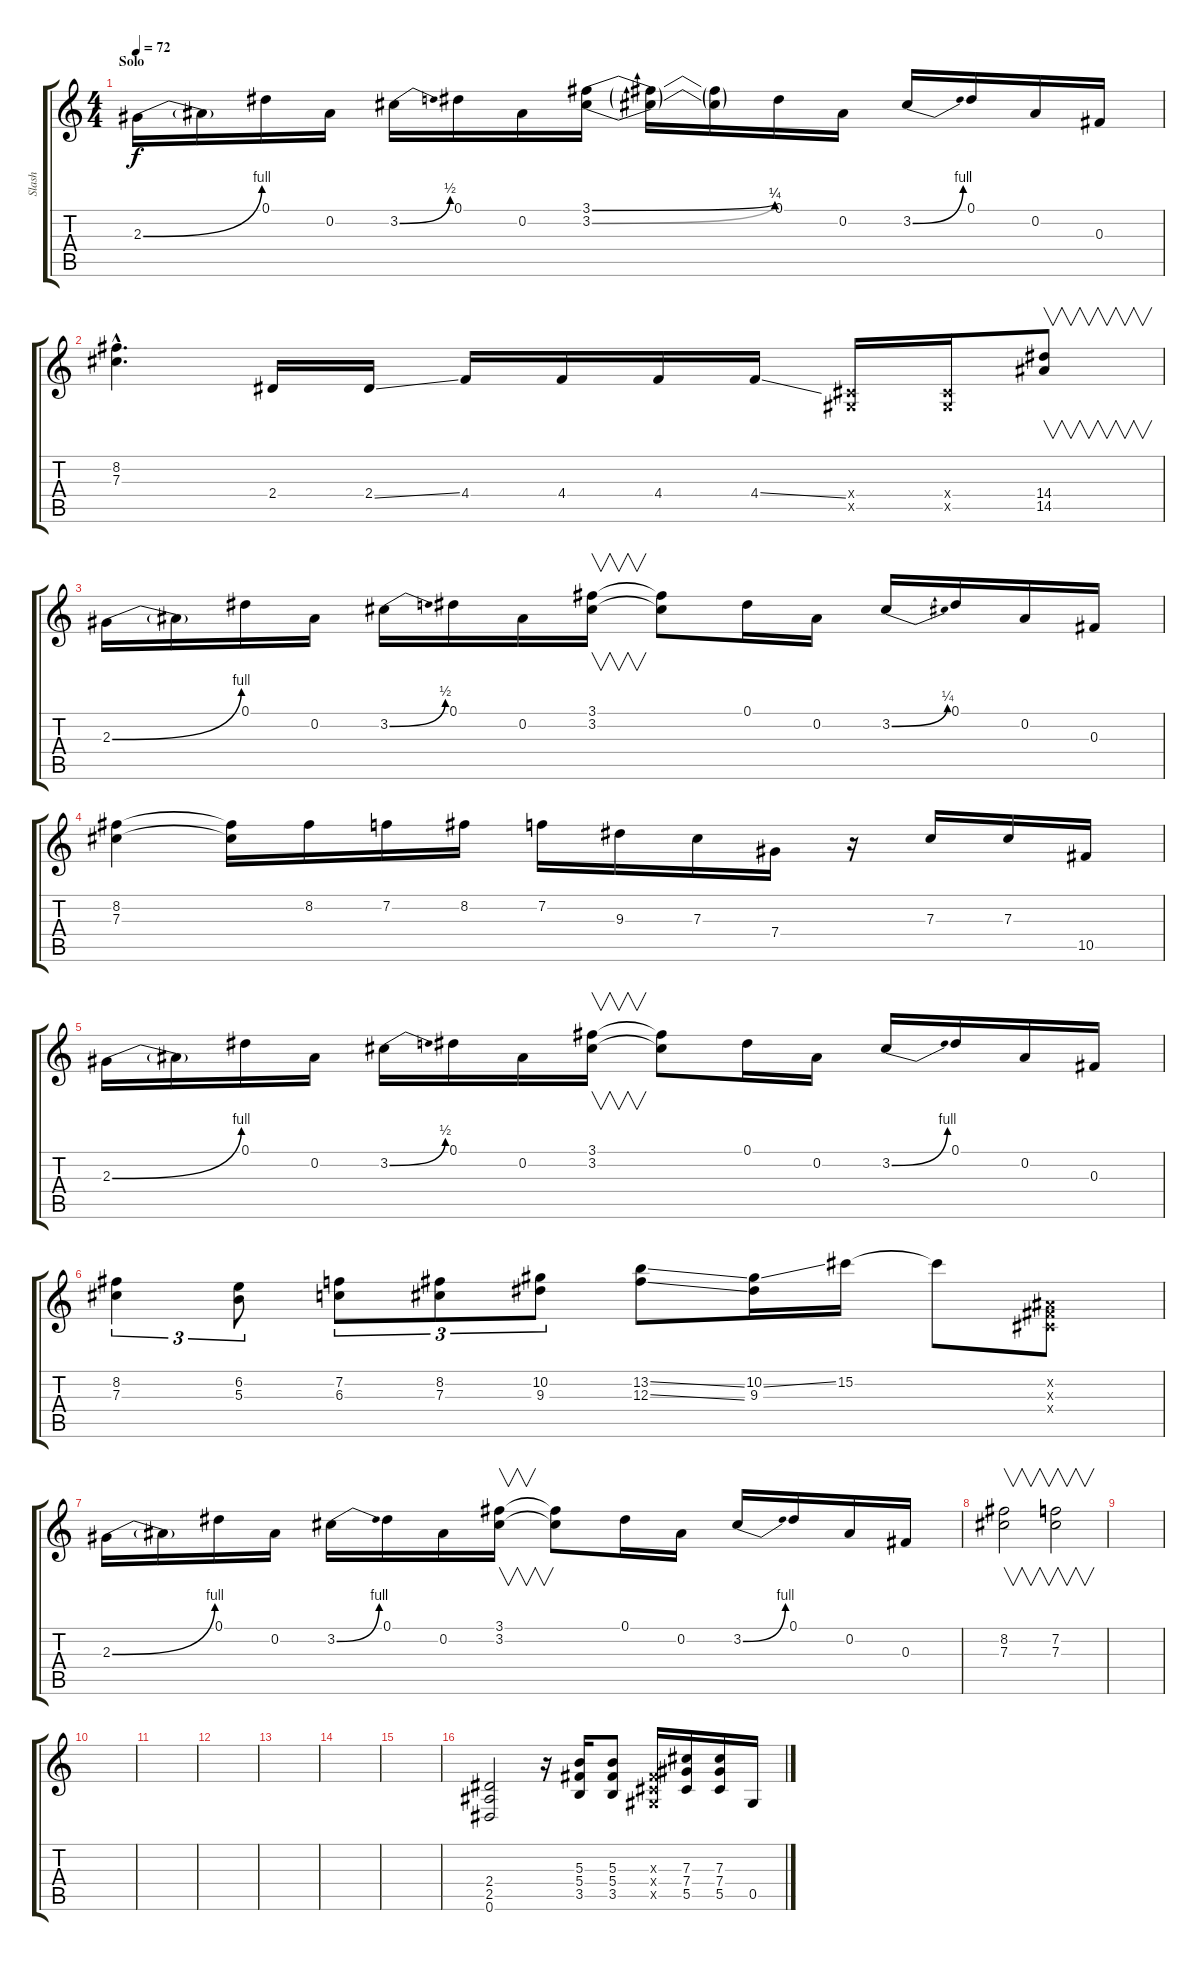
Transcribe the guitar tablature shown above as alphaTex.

\track ("Slash" "Slash") {instrument distortionguitar}
\staff {score tabs}
\tuning (Eb4 Bb3 Gb3 Db3 Ab2 Eb2) {hide}
\ts (4 4)
\section ("" "Solo")
\tempo 72
\clef g2
\ks c
2.3{be (bend 0 0 60 4)}.16{dy f} 2.3{t}.16 0.1.16 0.2.16 3.2{be (bend 0 0 60 2)}.16 0.1.16 0.2.16 (3.1{be (bend 0 0 60 1)} 3.2{be (bend 0 0 60 1)}).16 (3.1{t} 3.2{t}).16 (3.1{t} 3.2{t}).16 0.1.16 0.2.16 3.2{be (bend 0 0 60 4)}.16 0.1.16 0.2.16 0.3.16 |
(8.2{hac} 7.3{hac}).4{d} 2.4.16 2.4{ss}.16 4.4.16 4.4.16 4.4.16 4.4{ss}.16 (0.4{x} 0.5{x}).16 (0.4{x} 0.5{x}).16 (14.4 14.5).8{v} |
2.3{be (bend 0 0 60 4)}.16 2.3{t}.16 0.1.16 0.2.16 3.2{be (bend 0 0 60 2)}.16 0.1.16 0.2.16 (3.1 3.2).16{v} (3.1{t} 3.2{t}).8 0.1.16 0.2.16 3.2{be (bend 0 0 60 1)}.16 0.1.16 0.2.16 0.3.16 |
(8.2 7.3).4 (8.2{t} 7.3{t}).16 8.2.16 7.2.16 8.2.16 7.2.16 9.3.16 7.3.16 7.4.16 r.16 7.3.16 7.3.16 10.5.16 |
2.3{be (bend 0 0 60 4)}.16 2.3{t}.16 0.1.16 0.2.16 3.2{be (bend 0 0 60 2)}.16 0.1.16 0.2.16 (3.1 3.2).16{v} (3.1{t} 3.2{t}).8 0.1.16 0.2.16 3.2{be (bend 0 0 60 4)}.16 0.1.16 0.2.16 0.3.16 |
(8.2 7.3).4{tu (3 2)} (6.2 5.3).8{tu (3 2)} (7.2 6.3).8{tu (3 2)} (8.2 7.3).8{tu (3 2)} (10.2 9.3).8{tu (3 2)} (13.2{ss} 12.3{ss}).8 (10.2{ss} 9.3).16 15.2.16 15.2{t}.8 (0.2{x} 0.3{x} 0.4{x}).8 |
2.3{be (bend 0 0 60 4)}.16 2.3{t}.16 0.1.16 0.2.16 3.2{be (bend 0 0 60 4)}.16 0.1.16 0.2.16 (3.1 3.2).16{v} (3.1{t} 3.2{t}).8 0.1.16 0.2.16 3.2{be (bend 0 0 60 4)}.16 0.1.16 0.2.16 0.3.16 |
(8.2 7.3).2{v} (7.2 7.3).2{v} |
|
|
|
|
|
|
|
(2.4 2.5 0.6).2 r.16 (5.3 5.4 3.5).16 (5.3 5.4 3.5).8 (0.3{x} 0.4{x} 0.5{x}).16 (7.3 7.4 5.5).16 (7.3 7.4 5.5).16 0.5.16
